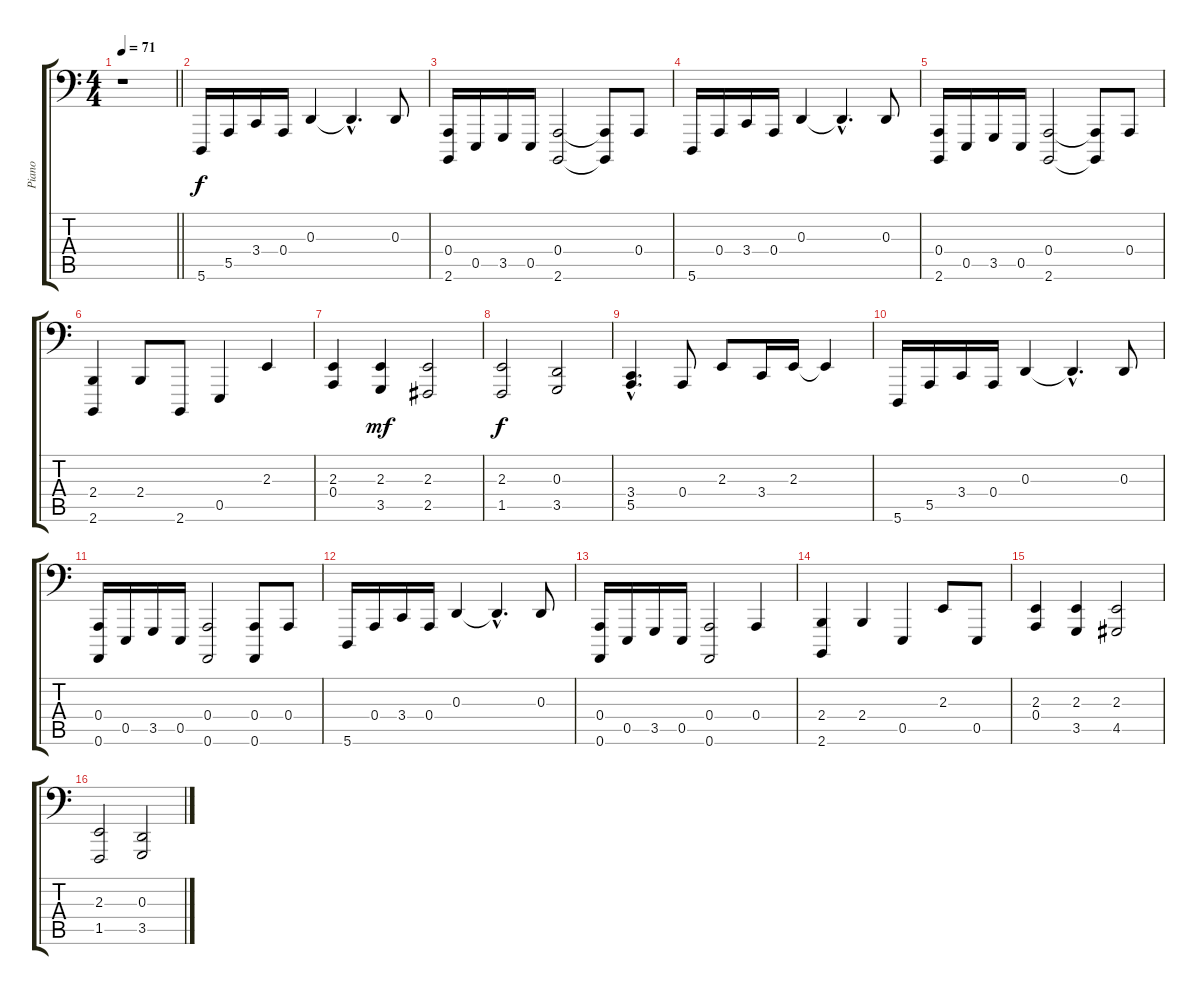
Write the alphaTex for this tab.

\track ("Piano" "Piano") {instrument acousticgrandpiano}
\staff {score tabs}
\tuning (C3 G2 D2 A1 E1 A0) {hide}
\ts (4 4)
\tempo 71
\clef f4
\barLineRight lightlight
\ks c
r.1{dy f instrument acousticgrandpiano} |
5.6.16 5.5.16 3.4.16 0.4.16 0.3.4 0.3{hac t}.4{d} 0.3.8 |
(0.4 2.6).16 0.5.16 3.5.16 0.5.16 (0.4 2.6).2 (0.4{t} 2.6{t}).8 0.4.8 |
5.6.16 0.4.16 3.4.16 0.4.16 0.3.4 0.3{hac t}.4{d} 0.3.8 |
(0.4 2.6).16 0.5.16 3.5.16 0.5.16 (0.4 2.6).2 (0.4{t} 2.6{t}).8 0.4.8 |
(2.4 2.6).4 2.4.8 2.6.8 0.5.4 2.3.4 |
(2.3 0.4).4 (2.3 3.5).4{dy mf} (2.3 2.5).2 |
(2.3 1.5).2{dy f} (0.3 3.5).2 |
(3.4{hac} 5.5{hac}).4{d} 0.4.8 2.3.8 3.4.16 2.3.16 2.3{t}.4 |
5.6.16 5.5.16 3.4.16 0.4.16 0.3.4 0.3{hac t}.4{d} 0.3.8 |
(0.4 0.6).16 0.5.16 3.5.16 0.5.16 (0.4 0.6).2 (0.4 0.6).8 0.4.8 |
5.6.16 0.4.16 3.4.16 0.4.16 0.3.4 0.3{hac t}.4{d} 0.3.8 |
(0.4 0.6).16 0.5.16 3.5.16 0.5.16 (0.4 0.6).2 0.4.4 |
(2.4 2.6).4 2.4.4 0.5.4 2.3.8 0.5.8 |
(2.3 0.4).4 (2.3 3.5).4 (2.3 4.5).2 |
(2.3 1.5).2 (0.3 3.5).2
